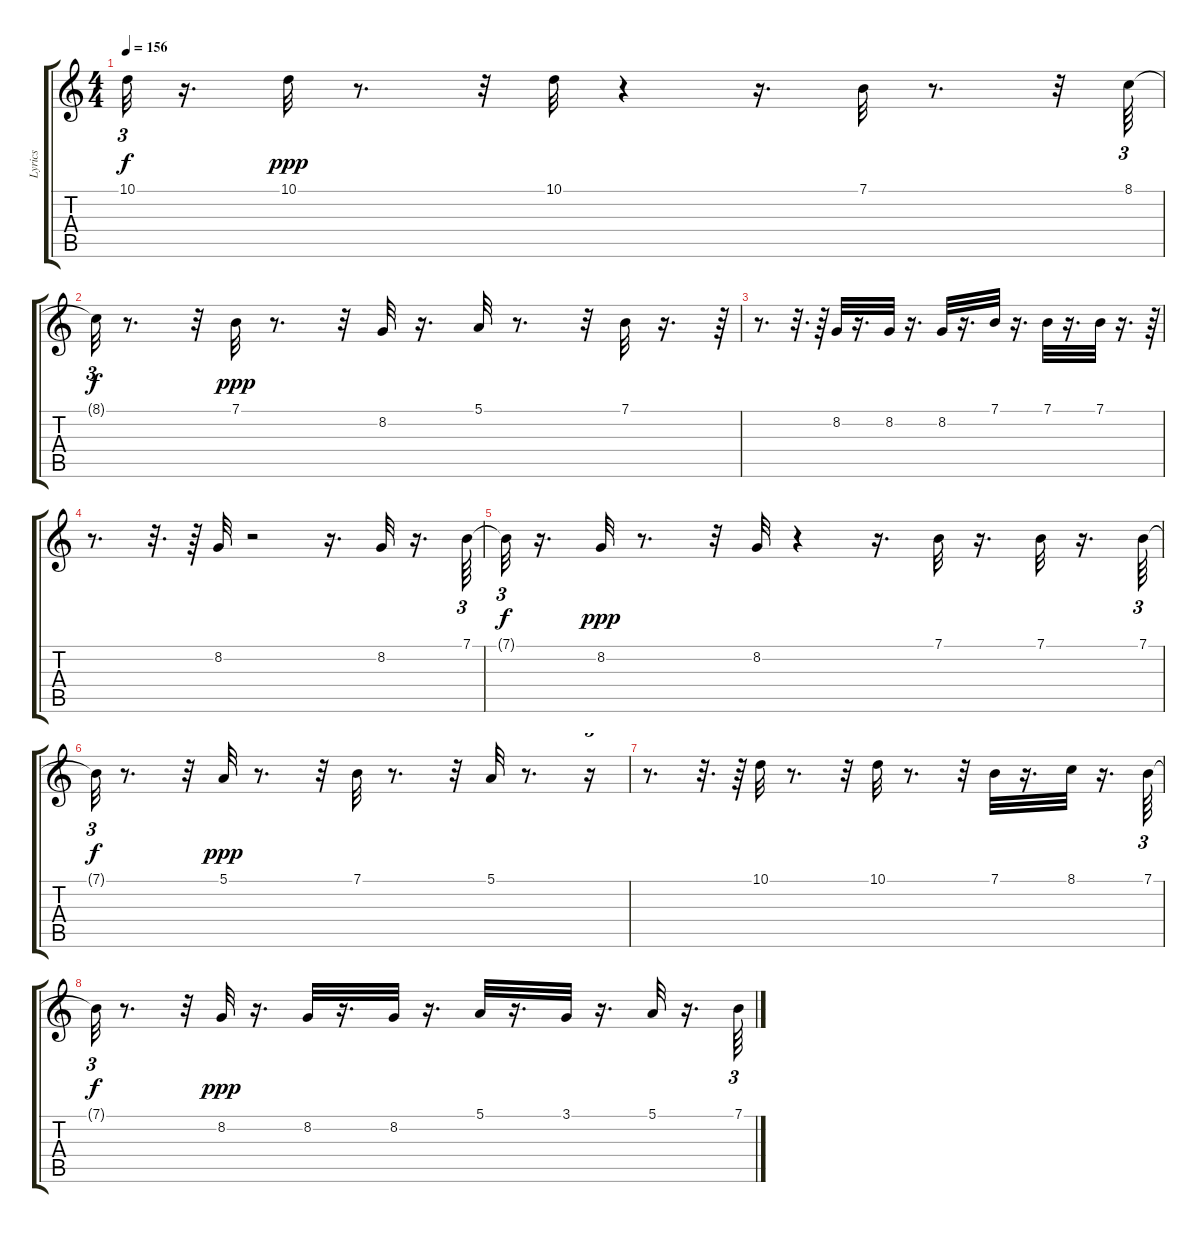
\track ("Lyrics" "Lyrics") {instrument electricpiano1}
\staff {score tabs}
\tuning (E4 B3 G3 D3 A2 E2) {hide}
\ts (4 4)
\tempo 156
\clef g2
\ks c
10.1{t}.32{tu (3 2) dy f} r.16{d} 10.1.32{dy ppp} r.8{d} r.32 10.1.32 r.4 r.16{d} 7.1.32 r.8{d} r.32 8.1.64{tu (3 2)} |
8.1{t}.32{tu (3 2) dy f} r.8{d} r.32 7.1.32{dy ppp} r.8{d} r.32 8.2.32 r.16{d} 5.1.32 r.8{d} r.32 7.1.32 r.16{d} r.64{tu (3 2)} |
r.8{d} r.32{d} r.64 8.2.32 r.16{d} 8.2.32 r.16{d} 8.2.32 r.16{d} 7.1.32 r.16{d} 7.1.32 r.16{d} 7.1.32 r.16{d} r.64{tu (3 2)} |
r.8{d} r.32{d} r.64 8.2.32 r.2 r.16{d} 8.2.32 r.16{d} 7.1.64{tu (3 2)} |
7.1{t}.32{tu (3 2) dy f} r.16{d} 8.2.32{dy ppp} r.8{d} r.32 8.2.32 r.4 r.16{d} 7.1.32 r.16{d} 7.1.32 r.16{d} 7.1.64{tu (3 2)} |
7.1{t}.32{tu (3 2) dy f} r.8{d} r.32 5.1.32{dy ppp} r.8{d} r.32 7.1.32 r.8{d} r.32 5.1.32 r.8{d} r.16{tu (3 2)} |
r.8{d} r.32{d} r.64 10.1.32 r.8{d} r.32 10.1.32 r.8{d} r.32 7.1.32 r.16{d} 8.1.32 r.16{d} 7.1.64{tu (3 2)} |
7.1{t}.32{tu (3 2) dy f} r.8{d} r.32 8.2.32{dy ppp} r.16{d} 8.2.32 r.16{d} 8.2.32 r.16{d} 5.1.32 r.16{d} 3.1.32 r.16{d} 5.1.32 r.16{d} 7.1.64{tu (3 2)}
